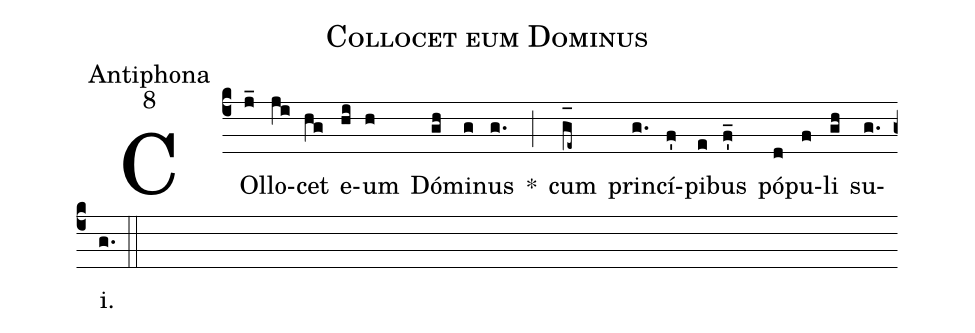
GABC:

name:Collocet eum Dominus;
office-part:Antiphona;
mode:8;
%%
(c4) COl(j_)lo(ji)cet(hg) e(hi)um(h) Dó(gh)mi(g)nus(g.) *(;) cum(g_[oh:h]e~) prin(g.)cí(f')pi(e)bus(f'_) pó(d)pu(f)li(gh) su(g.)i.(g.) (::)
%<eu>E(j) u(j) o(h) u(j) a(k) e.</eu>(j.) (::)
